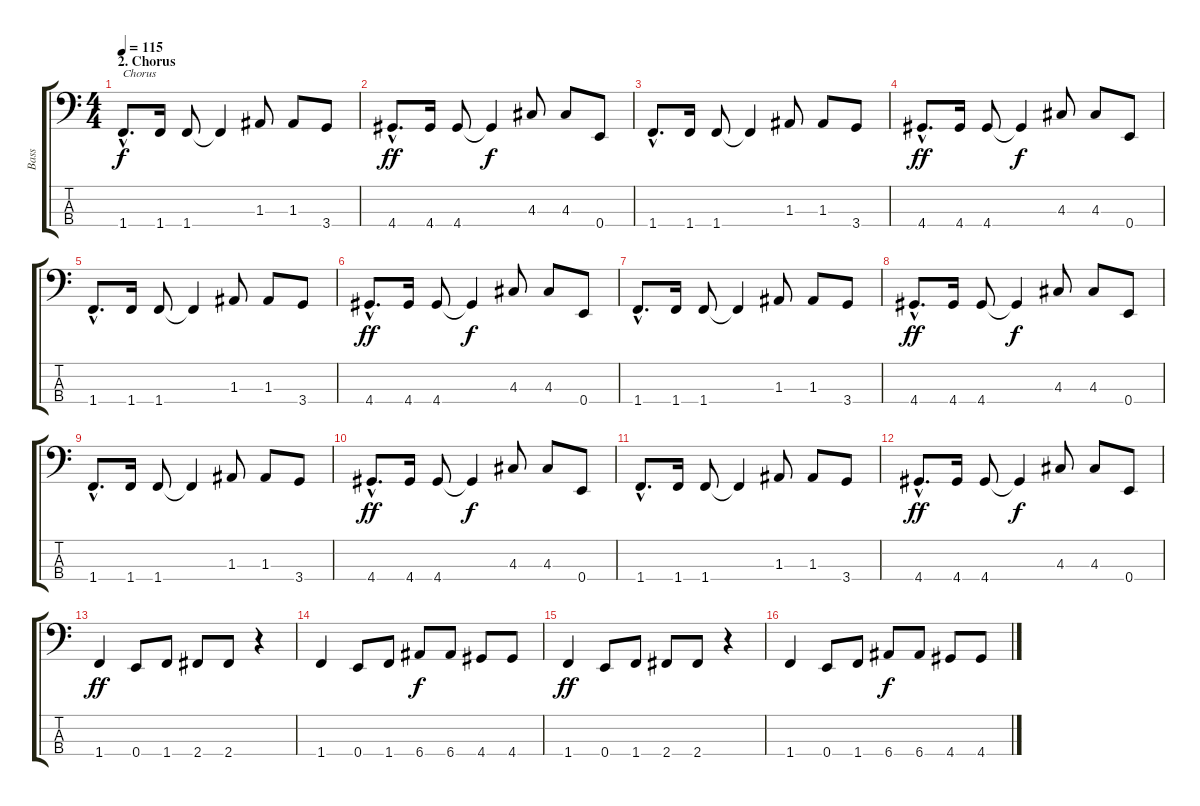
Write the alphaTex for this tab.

\track ("Bass" "Bass") {instrument electricbassfinger}
\staff {score tabs}
\tuning (G2 D2 A1 E1) {hide}
\ts (4 4)
\section ("" "2. Chorus")
\tempo 115
\clef f4
\ks c
1.4{hac}.8{d txt "Chorus" dy f} 1.4.16 1.4.8 1.4{t}.4 1.3.8 1.3.8 3.4.8 |
4.4{hac}.8{d dy ff} 4.4.16 4.4.8 4.4{t}.4{dy f} 4.3.8 4.3.8 0.4.8 |
1.4{hac}.8{d} 1.4.16 1.4.8 1.4{t}.4 1.3.8 1.3.8 3.4.8 |
4.4{hac}.8{d dy ff} 4.4.16 4.4.8 4.4{t}.4{dy f} 4.3.8 4.3.8 0.4.8 |
1.4{hac}.8{d} 1.4.16 1.4.8 1.4{t}.4 1.3.8 1.3.8 3.4.8 |
4.4{hac}.8{d dy ff} 4.4.16 4.4.8 4.4{t}.4{dy f} 4.3.8 4.3.8 0.4.8 |
1.4{hac}.8{d} 1.4.16 1.4.8 1.4{t}.4 1.3.8 1.3.8 3.4.8 |
4.4{hac}.8{d dy ff} 4.4.16 4.4.8 4.4{t}.4{dy f} 4.3.8 4.3.8 0.4.8 |
1.4{hac}.8{d} 1.4.16 1.4.8 1.4{t}.4 1.3.8 1.3.8 3.4.8 |
4.4{hac}.8{d dy ff} 4.4.16 4.4.8 4.4{t}.4{dy f} 4.3.8 4.3.8 0.4.8 |
1.4{hac}.8{d} 1.4.16 1.4.8 1.4{t}.4 1.3.8 1.3.8 3.4.8 |
4.4{hac}.8{d dy ff} 4.4.16 4.4.8 4.4{t}.4{dy f} 4.3.8 4.3.8 0.4.8 |
1.4.4{dy ff} 0.4.8 1.4.8 2.4.8 2.4.8 r.4 |
1.4.4 0.4.8 1.4.8 6.4.8{dy f} 6.4.8 4.4.8 4.4.8 |
1.4.4{dy ff} 0.4.8 1.4.8 2.4.8 2.4.8 r.4 |
1.4.4 0.4.8 1.4.8 6.4.8{dy f} 6.4.8 4.4.8 4.4.8
